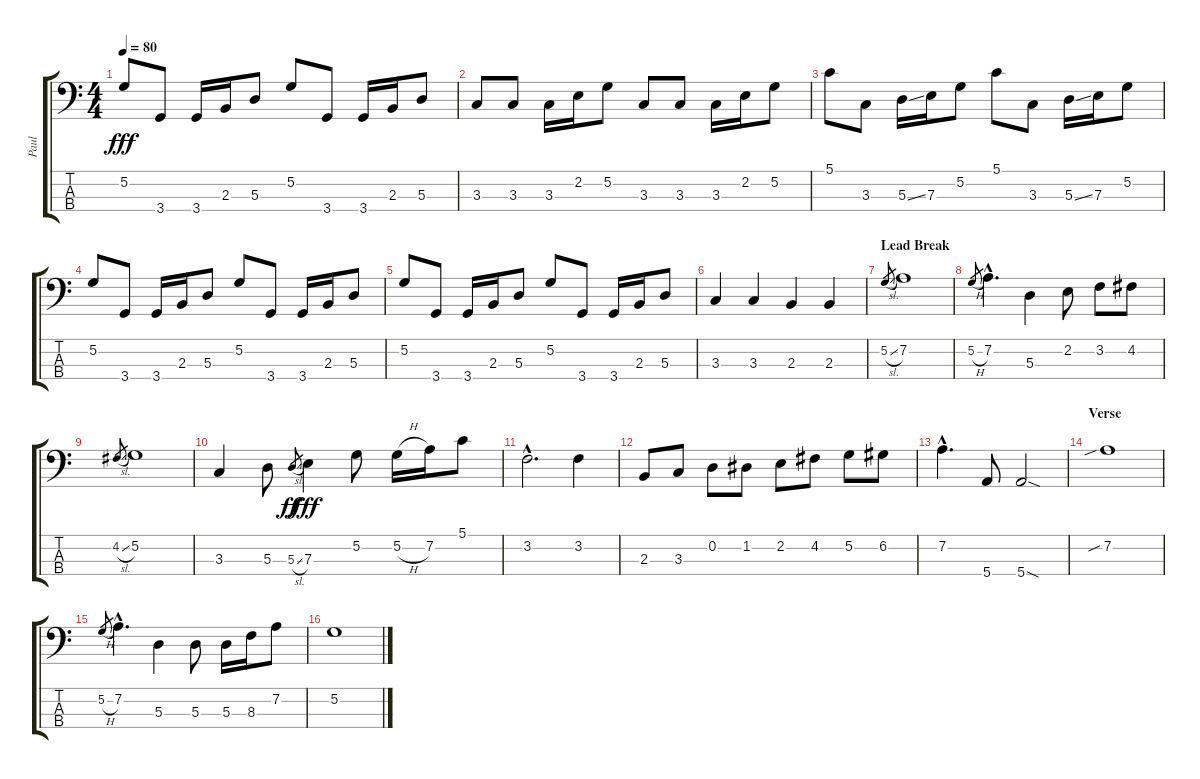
\track ("Paul" "Paul") {instrument acousticbass}
\staff {score tabs}
\tuning (G2 D2 A1 E1) {hide}
\ts (4 4)
\tempo 80
\clef f4
\ks c
5.2.8{dy fff} 3.4.8 3.4.16 2.3.16 5.3.8 5.2.8 3.4.8 3.4.16 2.3.16 5.3.8 |
3.3.8 3.3.8 3.3.16 2.2.16 5.2.8 3.3.8 3.3.8 3.3.16 2.2.16 5.2.8 |
5.1.8 3.3.8 5.3{ss}.16 7.3.16 5.2.8 5.1.8 3.3.8 5.3{ss}.16 7.3.16 5.2.8 |
5.2.8 3.4.8 3.4.16 2.3.16 5.3.8 5.2.8 3.4.8 3.4.16 2.3.16 5.3.8 |
5.2.8 3.4.8 3.4.16 2.3.16 5.3.8 5.2.8 3.4.8 3.4.16 2.3.16 5.3.8 |
3.3.4 3.3.4 2.3.4 2.3.4 |
\section ("" "Lead Break")
5.2{sl}.8{gr} 7.2.1 |
5.2{h}.8{gr} 7.2{hac}.4{d} 5.3.4 2.2.8 3.2.8 4.2.8 |
4.2{sl}.8{gr} 5.2.1 |
3.3.4 5.3.8 5.3{sl}.8{gr dy ff} 7.3.4{dy fff} 5.2.8 5.2{h}.16 7.2.16 5.1.8 |
3.2{hac}.2{d} 3.2.4 |
2.3.8 3.3.8 0.2.8 1.2.8 2.2.8 4.2.8 5.2.8 6.2.8 |
7.2{hac}.4{d} 5.4.8 5.4{sod}.2 |
\section ("" "Verse")
7.2{sib}.1 |
5.2{h}.8{gr} 7.2{hac}.4{d} 5.3.4 5.3.8 5.3.16 8.3.16 7.2.8 |
5.2.1
